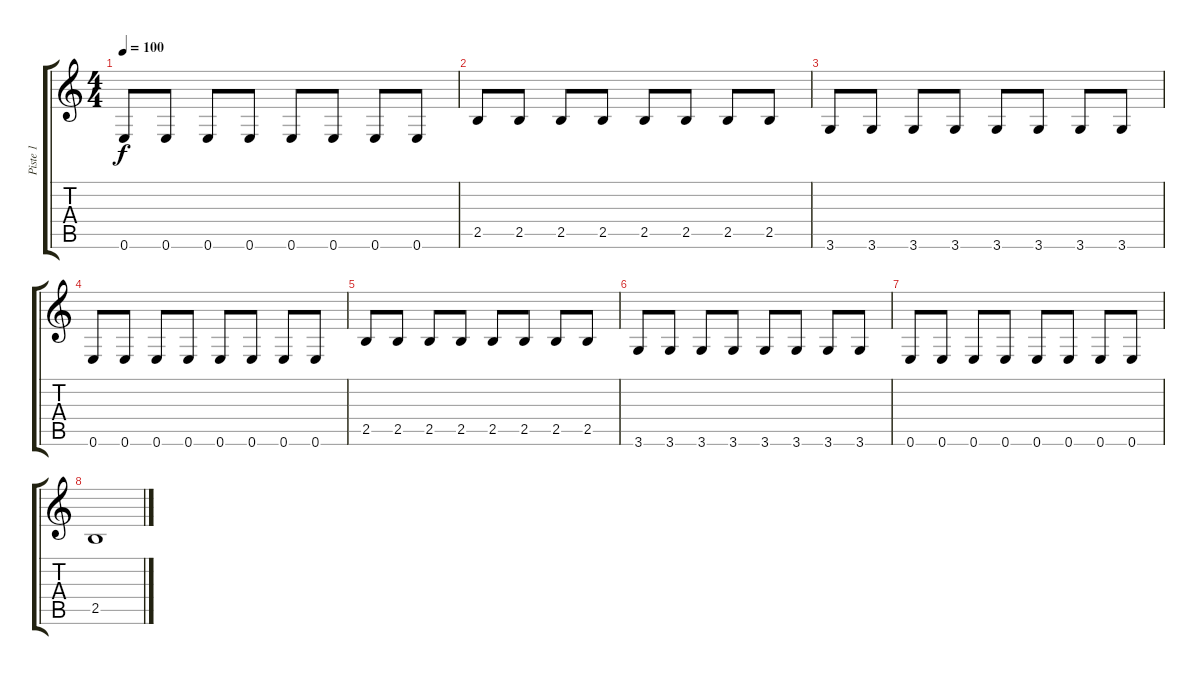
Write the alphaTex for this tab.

\track ("Piste 1" "Piste 1") {instrument electricbassfinger}
\staff {score tabs}
\tuning (E4 B3 G3 D3 A2 E2) {hide}
\ts (4 4)
\tempo 100
\clef g2
\ks c
0.6.8{dy f} 0.6.8 0.6.8 0.6.8 0.6.8 0.6.8 0.6.8 0.6.8 |
2.5.8 2.5.8 2.5.8 2.5.8 2.5.8 2.5.8 2.5.8 2.5.8 |
3.6.8 3.6.8 3.6.8 3.6.8 3.6.8 3.6.8 3.6.8 3.6.8 |
0.6.8 0.6.8 0.6.8 0.6.8 0.6.8 0.6.8 0.6.8 0.6.8 |
2.5.8 2.5.8 2.5.8 2.5.8 2.5.8 2.5.8 2.5.8 2.5.8 |
3.6.8 3.6.8 3.6.8 3.6.8 3.6.8 3.6.8 3.6.8 3.6.8 |
0.6.8 0.6.8 0.6.8 0.6.8 0.6.8 0.6.8 0.6.8 0.6.8 |
2.5.1
